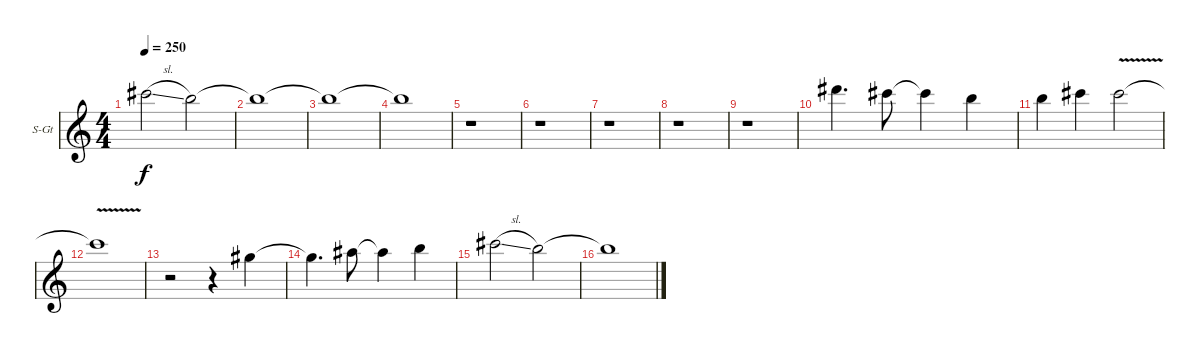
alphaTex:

\bracketExtendMode groupsimilarinstruments
\firstSystemTrackNameOrientation horizontal
\otherSystemsTrackNameOrientation horizontal
\track ("Ének (Mark Boals)" "S-Gt") {instrument tenorsax}
\staff {score}
\tuning (E4 B3 G3 D3 A2 E2)
\displaytranspose 12
\ts (4 4)
\tempo 250
\clef g2
\ks c
9.1{sl}.2{dy f} 7.1.2 |
7.1{t}.1 |
7.1{t}.1 |
7.1{t}.1 |
r.1 |
r.1 |
r.1 |
r.1 |
r.1 |
11.1.4{d} 9.1.8 9.1{t}.4 7.1.4 |
7.1.4 9.1.4 9.1{v}.2 |
9.1{v t}.1 |
r.2 r.4 4.1.4 |
4.1{t}.4{d} 6.1.8 6.1{t}.4 7.1.4 |
9.1{sl}.2 7.1.2 |
7.1{t}.1
